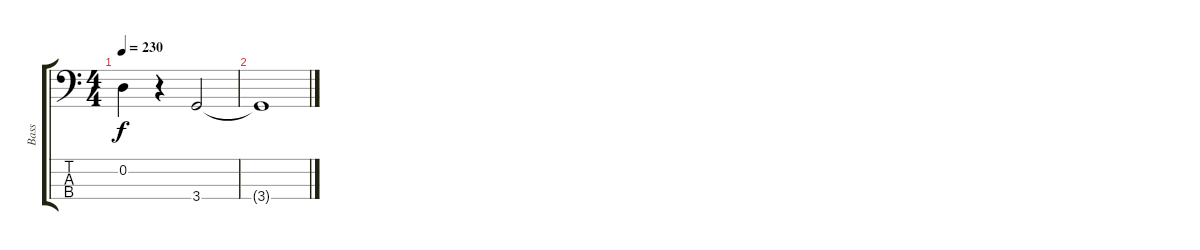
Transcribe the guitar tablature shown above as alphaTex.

\track ("Bass" "Bass") {instrument electricbassfinger}
\staff {score tabs}
\tuning (G2 D2 A1 E1) {hide}
\ts (4 4)
\tempo 230
\clef f4
\ks c
0.2.4{dy f} r.4 3.4.2 |
3.4{t}.1
